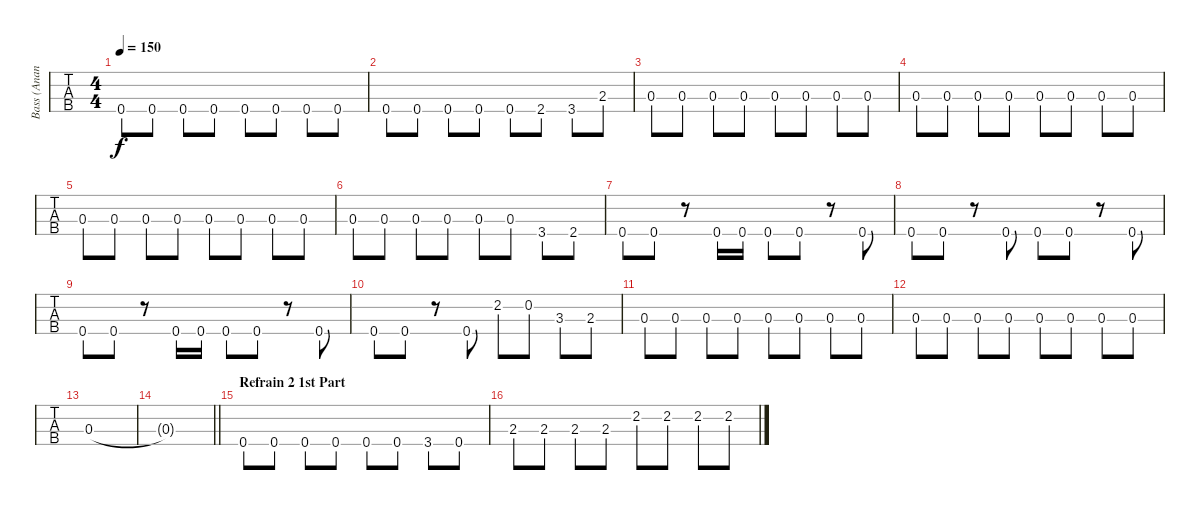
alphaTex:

\track ("Bass (Anan Kaddouri)" "Bass (Anan") {instrument electricbassfinger}
\staff {tabs}
\tuning (Gb2 Db2 Ab1 Eb1) {hide}
\ts (4 4)
\tempo 150
\clef f4
\ks c
0.4.8{dy f} 0.4.8 0.4.8 0.4.8 0.4.8 0.4.8 0.4.8 0.4.8 |
0.4.8 0.4.8 0.4.8 0.4.8 0.4.8 2.4.8 3.4.8 2.3.8 |
0.3.8 0.3.8 0.3.8 0.3.8 0.3.8 0.3.8 0.3.8 0.3.8 |
0.3.8 0.3.8 0.3.8 0.3.8 0.3.8 0.3.8 0.3.8 0.3.8 |
0.3.8 0.3.8 0.3.8 0.3.8 0.3.8 0.3.8 0.3.8 0.3.8 |
0.3.8 0.3.8 0.3.8 0.3.8 0.3.8 0.3.8 3.4.8 2.4.8 |
0.4.8 0.4.8 r.8 0.4.16 0.4.16 0.4.8 0.4.8 r.8 0.4.8 |
0.4.8 0.4.8 r.8 0.4.8 0.4.8 0.4.8 r.8 0.4.8 |
0.4.8 0.4.8 r.8 0.4.16 0.4.16 0.4.8 0.4.8 r.8 0.4.8 |
0.4.8 0.4.8 r.8 0.4.8 2.2.8 0.2.8 3.3.8 2.3.8 |
0.3.8 0.3.8 0.3.8 0.3.8 0.3.8 0.3.8 0.3.8 0.3.8 |
0.3.8 0.3.8 0.3.8 0.3.8 0.3.8 0.3.8 0.3.8 0.3.8 |
0.3.1 |
\barLineRight lightlight
0.3{t}.1 |
\section ("" "Refrain 2 1st Part")
0.4.8 0.4.8 0.4.8 0.4.8 0.4.8 0.4.8 3.4.8 0.4.8 |
2.3.8 2.3.8 2.3.8 2.3.8 2.2.8 2.2.8 2.2.8 2.2.8
